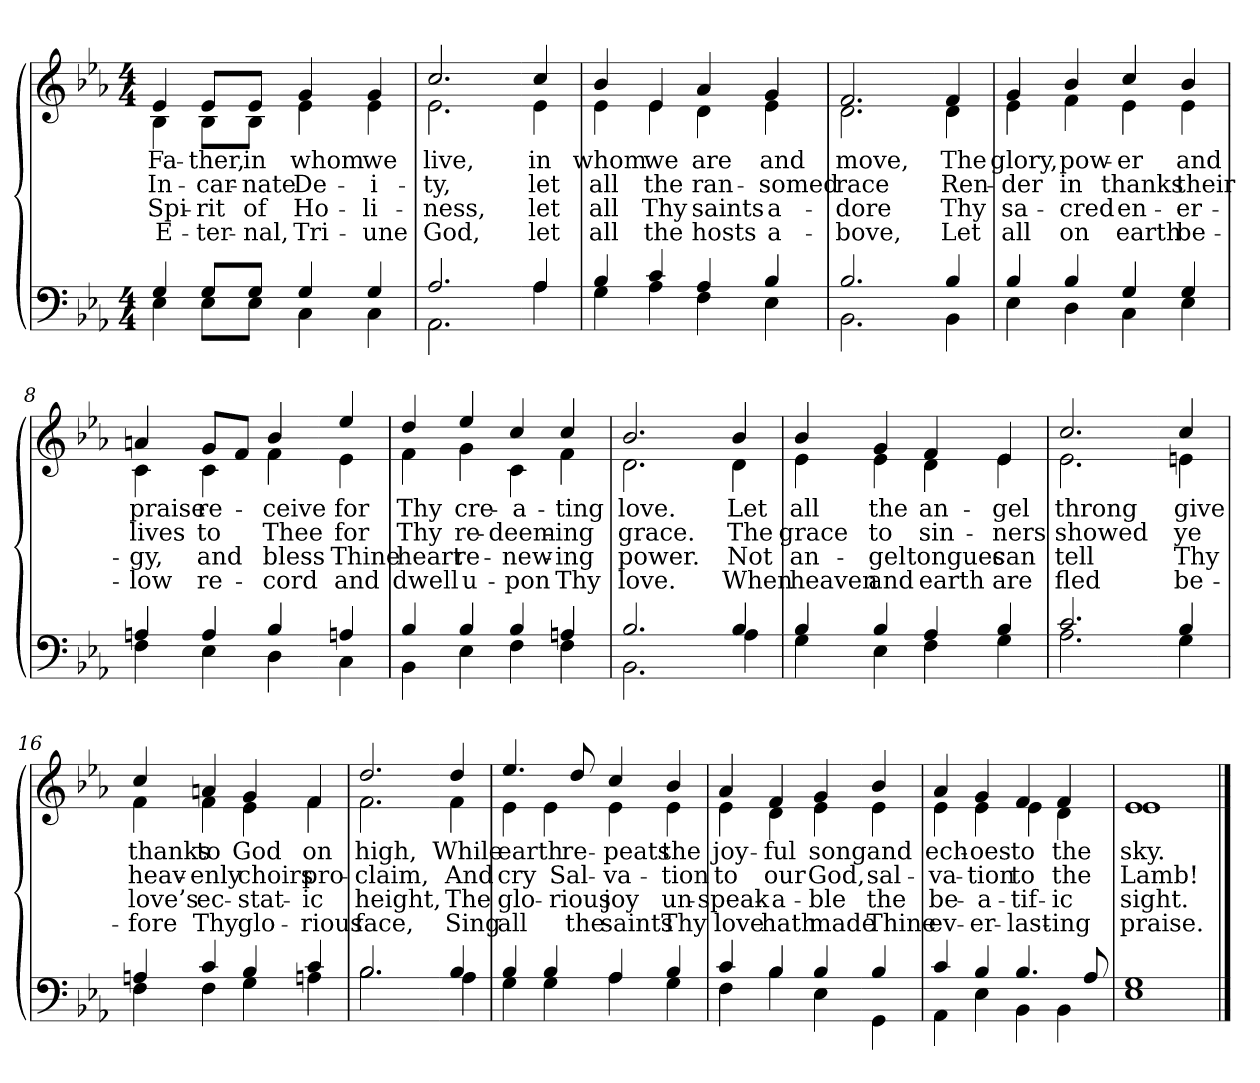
**kern	**kern	**text	**text	**text	**text
*part2	*part1	*part1	*part1	*part1	*part1
*staff2	*staff1	*staff1	*staff1	*staff1	*staff1
*clefF4	*clefG2	*	*	*	*
*k[b-e-a-]	*k[b-e-a-]	*	*	*	*
*M4/4	*M4/4	*	*	*	*
=1	=1	=1	=1	=1	=1
*^	*	*	*	*	*
!	!	!LO:TX:b:i:t=Verse	!	!	!	!
!	!	!	!LO:LY:b	!LO:LY:b	!LO:LY:b	!LO:LY:b
*	*	*^	*	*	*	*
4G/	4E-\	4e-/	4B-\	Fa-	In-	Spi-	E-
!	!	!	!	!LO:LY:b	!LO:LY:b	!LO:LY:b	!LO:LY:b
8G/L	8E-\L	8e-/L	8B-\L	-ther,	-car-	-rit	-ter-
!	!	!	!	!LO:LY:b	!LO:LY:b	!LO:LY:b	!LO:LY:b
8G/J	8E-\J	8e-/J	8B-\J	in	-nate	of	-nal,
!	!	!	!	!LO:LY:b	!LO:LY:b	!LO:LY:b	!LO:LY:b
4G/	4C\	4g/	4e-\	whom	De-	Ho-	Tri-
!	!	!	!	!LO:LY:b	!LO:LY:b	!LO:LY:b	!LO:LY:b
4G/	4C\	4g/	4e-\	we	-i-	-li-	-une
=2	=2	=2	=2	=2	=2	=2	=2
!	!	!	!	!LO:LY:b	!LO:LY:b	!LO:LY:b	!LO:LY:b
2.A-/	2.AA-\	2.cc/	2.e-\	live,	-ty,	-ness,	God,
!!LO:LB:g=z	!!
=3-	=3-	=3-	=3-	=3-	=3-	=3-	=3-
!	!	!	!	!LO:LY:b	!LO:LY:b	!LO:LY:b	!LO:LY:b
4A-/	4A-\	4cc/	4e-\	in	let	let	let
=4	=4	=4	=4	=4	=4	=4	=4
!	!	!	!	!LO:LY:b	!LO:LY:b	!LO:LY:b	!LO:LY:b
4B-/	4G\	4b-/	4e-\	whom	all	all	all
!	!	!	!	!LO:LY:b	!LO:LY:b	!LO:LY:b	!LO:LY:b
4c/	4A-\	4e-/	4e-\	we	the	Thy	the
!	!	!	!	!LO:LY:b	!LO:LY:b	!LO:LY:b	!LO:LY:b
4A-/	4F\	4a-/	4d\	are	ran-	saints	hosts
!	!	!	!	!LO:LY:b	!LO:LY:b	!LO:LY:b	!LO:LY:b
4B-/	4E-\	4g/	4e-\	and	-somed	a-	a-
=5	=5	=5	=5	=5	=5	=5	=5
!	!	!	!	!LO:LY:b	!LO:LY:b	!LO:LY:b	!LO:LY:b
2.B-/	2.BB-\	2.f/	2.d\	move,	race	-dore	-bove,
!!LO:LB:g=z	!!
=6-	=6-	=6-	=6-	=6-	=6-	=6-	=6-
!	!	!	!	!LO:LY:b	!LO:LY:b	!LO:LY:b	!LO:LY:b
4B-/	4BB-\	4f/	4d\	The	Ren-	Thy	Let
=7	=7	=7	=7	=7	=7	=7	=7
!	!	!	!	!LO:LY:b	!LO:LY:b	!LO:LY:b	!LO:LY:b
4B-/	4E-\	4g/	4e-\	glory,	-der	sa-	all
!	!	!	!	!LO:LY:b	!LO:LY:b	!LO:LY:b	!LO:LY:b
4B-/	4D\	4b-/	4f\	pow-	in	-cred	on
!	!	!	!	!LO:LY:b	!LO:LY:b	!LO:LY:b	!LO:LY:b
4G/	4C\	4cc/	4e-\	-er	thanks	en-	earth
!	!	!	!	!LO:LY:b	!LO:LY:b	!LO:LY:b	!LO:LY:b
4G/	4E-\	4b-/	4e-\	and	their	-er-	be-
=8	=8	=8	=8	=8	=8	=8	=8
!	!	!	!	!LO:LY:b	!LO:LY:b	!LO:LY:b	!LO:LY:b
4An/	4F\	4an/	4c\	praise	lives	-gy,	-low
!	!	!	!	!LO:LY:b	!LO:LY:b	!LO:LY:b	!LO:LY:b
4A/	4E-\	8g/L	4c\	re-	to	and	re-
.	.	8f/J	.	.	.	.	.
!	!	!	!	!LO:LY:b	!LO:LY:b	!LO:LY:b	!LO:LY:b
4B-/	4D\	4b-/	4f\	-ceive	Thee	bless	-cord
!!LO:LB:g=z	!!
=9-	=9-	=9-	=9-	=9-	=9-	=9-	=9-
!	!	!	!	!LO:LY:b	!LO:LY:b	!LO:LY:b	!LO:LY:b
4An/	4C\	4ee-/	4e-\	for	for	Thine	and
=10	=10	=10	=10	=10	=10	=10	=10
!	!	!	!	!LO:LY:b	!LO:LY:b	!LO:LY:b	!LO:LY:b
4B-/	4BB-\	4dd/	4f\	Thy	Thy	heart	dwell
!	!	!	!	!LO:LY:b	!LO:LY:b	!LO:LY:b	!LO:LY:b
4B-/	4E-\	4ee-/	4g\	cre-	re-	re-	u-
!	!	!	!	!LO:LY:b	!LO:LY:b	!LO:LY:b	!LO:LY:b
4B-/	4F\	4cc/	4c\	-a-	-deem-	-new-	-pon
!	!	!	!	!LO:LY:b	!LO:LY:b	!LO:LY:b	!LO:LY:b
4An/	4F\	4cc/	4f\	-ting	-ing	-ing	Thy
=11	=11	=11	=11	=11	=11	=11	=11
!	!	!	!	!LO:LY:b	!LO:LY:b	!LO:LY:b	!LO:LY:b
2.B-/	2.BB-\	2.b-/	2.d\	love.	grace.	power.	love.
!!LO:LB:g=z	!!
=12-	=12-	=12-	=12-	=12-	=12-	=12-	=12-
!	!	!	!	!LO:LY:b	!LO:LY:b	!LO:LY:b	!LO:LY:b
4B-/	4A-\	4b-/	4d\	Let	The	Not	When
=13	=13	=13	=13	=13	=13	=13	=13
!	!	!	!	!LO:LY:b	!LO:LY:b	!LO:LY:b	!LO:LY:b
4B-/	4G\	4b-/	4e-\	all	grace	an-	heaven
!	!	!	!	!LO:LY:b	!LO:LY:b	!LO:LY:b	!LO:LY:b
4B-/	4E-\	4g/	4e-\	the	to	-gel	and
!	!	!	!	!LO:LY:b	!LO:LY:b	!LO:LY:b	!LO:LY:b
4A-/	4F\	4f/	4d\	an-	sin-	tongues	earth
!	!	!	!	!LO:LY:b	!LO:LY:b	!LO:LY:b	!LO:LY:b
4B-/	4G\	4e-/	4e-\	-gel	-ners	can	are
=14	=14	=14	=14	=14	=14	=14	=14
!	!	!	!	!LO:LY:b	!LO:LY:b	!LO:LY:b	!LO:LY:b
2.c/	2.A-\	2.cc/	2.e-\	throng	showed	tell	fled
!!LO:LB:g=z	!!
=15-	=15-	=15-	=15-	=15-	=15-	=15-	=15-
!	!	!	!	!LO:LY:b	!LO:LY:b	!LO:LY:b	!LO:LY:b
4B-/	4G\	4cc/	4en\	give	ye	Thy	be-
=16	=16	=16	=16	=16	=16	=16	=16
!	!	!	!	!LO:LY:b	!LO:LY:b	!LO:LY:b	!LO:LY:b
4An/	4F\	4cc/	4f\	thanks	heav-	love’s	-fore
!	!	!	!	!LO:LY:b	!LO:LY:b	!LO:LY:b	!LO:LY:b
4c/	4F\	4an/	4f\	to	-enly	ec-	Thy
!	!	!	!	!LO:LY:b	!LO:LY:b	!LO:LY:b	!LO:LY:b
4B-/	4G\	4g/	4e-\	God	choirs	-stat-	glo-
!	!	!	!	!LO:LY:b	!LO:LY:b	!LO:LY:b	!LO:LY:b
4c/	4Ani\	4f/	4f\	on	pro-	-ic	-rious
=17	=17	=17	=17	=17	=17	=17	=17
!	!	!	!	!LO:LY:b	!LO:LY:b	!LO:LY:b	!LO:LY:b
2.B-/	2.B-\	2.dd/	2.f\	high,	-claim,	height,	face,
!!LO:LB:g=z	!!
=18-	=18-	=18-	=18-	=18-	=18-	=18-	=18-
!	!	!	!	!LO:LY:b	!LO:LY:b	!LO:LY:b	!LO:LY:b
4B-/	4A-\	4dd/	4f\	While	And	The	Sing
=19	=19	=19	=19	=19	=19	=19	=19
!	!	!	!	!LO:LY:b	!LO:LY:b	!LO:LY:b	!LO:LY:b
4B-/	4G\	4.ee-/	4e-\	earth	cry	glo-	all
4B-/	4G\	.	4e-\	.	.	.	.
!	!	!	!	!LO:LY:b	!LO:LY:b	!LO:LY:b	!LO:LY:b
.	.	8dd/	.	re-	Sal-	-rious	the
!	!	!	!	!LO:LY:b	!LO:LY:b	!LO:LY:b	!LO:LY:b
4A-/	4A-\	4cc/	4e-\	-peats	-va-	joy	saints
!	!	!	!	!LO:LY:b	!LO:LY:b	!LO:LY:b	!LO:LY:b
4B-/	4G\	4b-/	4e-\	the	-tion	un-	Thy
=20	=20	=20	=20	=20	=20	=20	=20
!	!	!	!	!LO:LY:b	!LO:LY:b	!LO:LY:b	!LO:LY:b
4c/	4F\	4a-/	4e-\	joy-	to	-speak-	love
!	!	!	!	!LO:LY:b	!LO:LY:b	!LO:LY:b	!LO:LY:b
4B-/	4B-\	4f/	4d\	-ful	our	-a-	hath
!	!	!	!	!LO:LY:b	!LO:LY:b	!LO:LY:b	!LO:LY:b
4B-/	4E-\	4g/	4e-\	song	God,	-ble	made
!!LO:LB:g=z	!!
=21-	=21-	=21-	=21-	=21-	=21-	=21-	=21-
!	!	!	!	!LO:LY:b	!LO:LY:b	!LO:LY:b	!LO:LY:b
4B-/	4GG\	4b-/	4e-\	and	sal-	the	Thine
=22	=22	=22	=22	=22	=22	=22	=22
!	!	!	!	!LO:LY:b	!LO:LY:b	!LO:LY:b	!LO:LY:b
4c/	4AA-\	4a-/	4e-\	ech-	-va-	be-	ev-
!	!	!	!	!LO:LY:b	!LO:LY:b	!LO:LY:b	!LO:LY:b
4B-/	4E-\	4g/	4e-\	-oes	-tion	-a-	-er-
!	!	!	!	!LO:LY:b	!LO:LY:b	!LO:LY:b	!LO:LY:b
4.B-/	4BB-\	4f/	4e-\	to	to	-tif-	-last-
!	!	!	!	!LO:LY:b	!LO:LY:b	!LO:LY:b	!LO:LY:b
.	4BB-\	4f/	4d\	the	the	-ic	-ing
8A-/	.	.	.	.	.	.	.
=23	=23	=23	=23	=23	=23	=23	=23
!	!	!	!	!LO:LY:b	!LO:LY:b	!LO:LY:b	!LO:LY:b
1G	1E-	1e-	1e-	sky.	Lamb!	sight.	praise.
*v	*v	*	*	*	*	*	*
*	*v	*v	*	*	*	*
==	==	==	==	==	==
*-	*-	*-	*-	*-	*-
